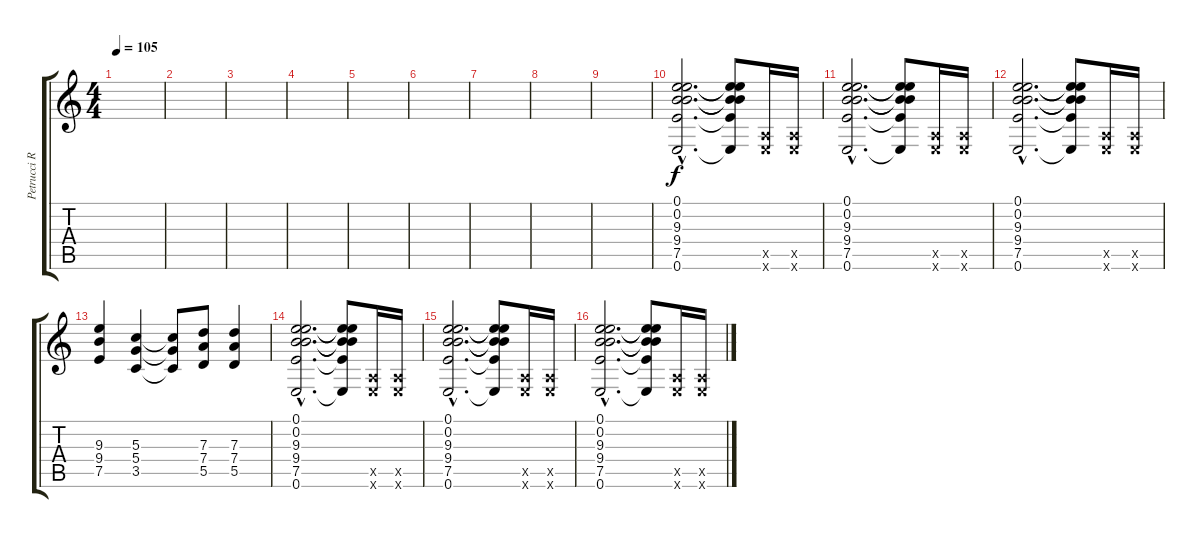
\track ("Petrucci Rythm" "Petrucci R") {instrument distortionguitar}
\staff {score tabs}
\tuning (E4 B3 G3 D3 A2 E2) {hide}
\ts (4 4)
\tempo 105
\clef g2
\ks c
|
|
|
|
|
|
|
|
|
(0.1{hac} 0.2{hac} 9.3{hac} 9.4{hac} 7.5{hac} 0.6{hac}).2{d} (0.1{t} 0.2{t} 9.3{t} 9.4{t} 7.5{t} 0.6{t}).8 (0.5{x} 0.6{x}).16 (0.5{x} 0.6{x}).16 |
(0.1{hac} 0.2{hac} 9.3{hac} 9.4{hac} 7.5{hac} 0.6{hac}).2{d} (0.1{t} 0.2{t} 9.3{t} 9.4{t} 7.5{t} 0.6{t}).8 (0.5{x} 0.6{x}).16 (0.5{x} 0.6{x}).16 |
(0.1{hac} 0.2{hac} 9.3{hac} 9.4{hac} 7.5{hac} 0.6{hac}).2{d} (0.1{t} 0.2{t} 9.3{t} 9.4{t} 7.5{t} 0.6{t}).8 (0.5{x} 0.6{x}).16 (0.5{x} 0.6{x}).16 |
(9.3 9.4 7.5).4 (5.3 5.4 3.5).4 (5.3{t} 5.4{t} 3.5{t}).8 (7.3 7.4 5.5).8 (7.3 7.4 5.5).4 |
(0.1{hac} 0.2{hac} 9.3{hac} 9.4{hac} 7.5{hac} 0.6{hac}).2{d} (0.1{t} 0.2{t} 9.3{t} 9.4{t} 7.5{t} 0.6{t}).8 (0.5{x} 0.6{x}).16 (0.5{x} 0.6{x}).16 |
(0.1{hac} 0.2{hac} 9.3{hac} 9.4{hac} 7.5{hac} 0.6{hac}).2{d} (0.1{t} 0.2{t} 9.3{t} 9.4{t} 7.5{t} 0.6{t}).8 (0.5{x} 0.6{x}).16 (0.5{x} 0.6{x}).16 |
(0.1{hac} 0.2{hac} 9.3{hac} 9.4{hac} 7.5{hac} 0.6{hac}).2{d} (0.1{t} 0.2{t} 9.3{t} 9.4{t} 7.5{t} 0.6{t}).8 (0.5{x} 0.6{x}).16 (0.5{x} 0.6{x}).16
